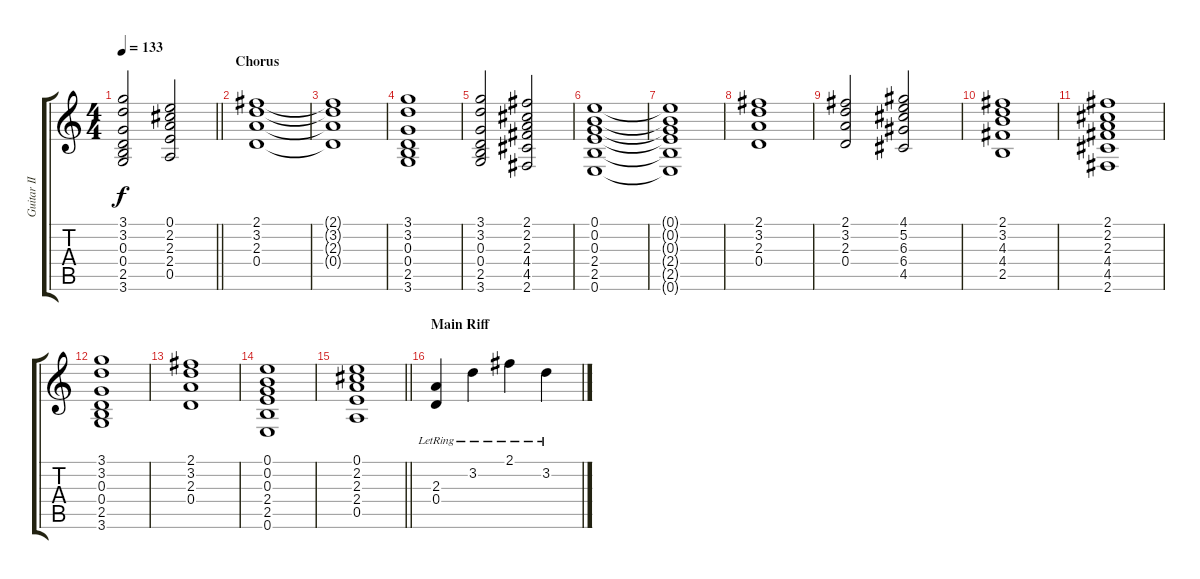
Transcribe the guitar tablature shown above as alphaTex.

\track ("Guitar II" "Guitar II") {instrument distortionguitar}
\staff {score tabs}
\tuning (E4 B3 G3 D3 A2 E2) {hide}
\ts (4 4)
\tempo 133
\clef g2
\barLineRight lightlight
\ks c
(3.1 3.2 0.3 0.4 2.5 3.6).2{dy f} (0.1 2.2 2.3 2.4 0.5).2 |
\section ("" "Chorus")
(2.1 3.2 2.3 0.4).1 |
(2.1{t} 3.2{t} 2.3{t} 0.4{t}).1 |
(3.1 3.2 0.3 0.4 2.5 3.6).1 |
(3.1 3.2 0.3 0.4 2.5 3.6).2 (2.1 2.2 2.3 4.4 4.5 2.6).2 |
(0.1 0.2 0.3 2.4 2.5 0.6).1 |
(0.1{t} 0.2{t} 0.3{t} 2.4{t} 2.5{t} 0.6{t}).1 |
(2.1 3.2 2.3 0.4).1 |
(2.1 3.2 2.3 0.4).2 (4.1 5.2 6.3 6.4 4.5).2 |
(2.1 3.2 4.3 4.4 2.5).1 |
(2.1 2.2 2.3 4.4 4.5 2.6).1 |
(3.1 3.2 0.3 0.4 2.5 3.6).1 |
(2.1 3.2 2.3 0.4).1 |
(0.1 0.2 0.3 2.4 2.5 0.6).1 |
\barLineRight lightlight
(0.1 2.2 2.3 2.4 0.5).1 |
\section ("" "Main Riff")
(2.3{lr} 0.4{lr}).4{volume 12 instrument electricguitarclean} 3.2{lr}.4 2.1{lr}.4 3.2{lr}.4
